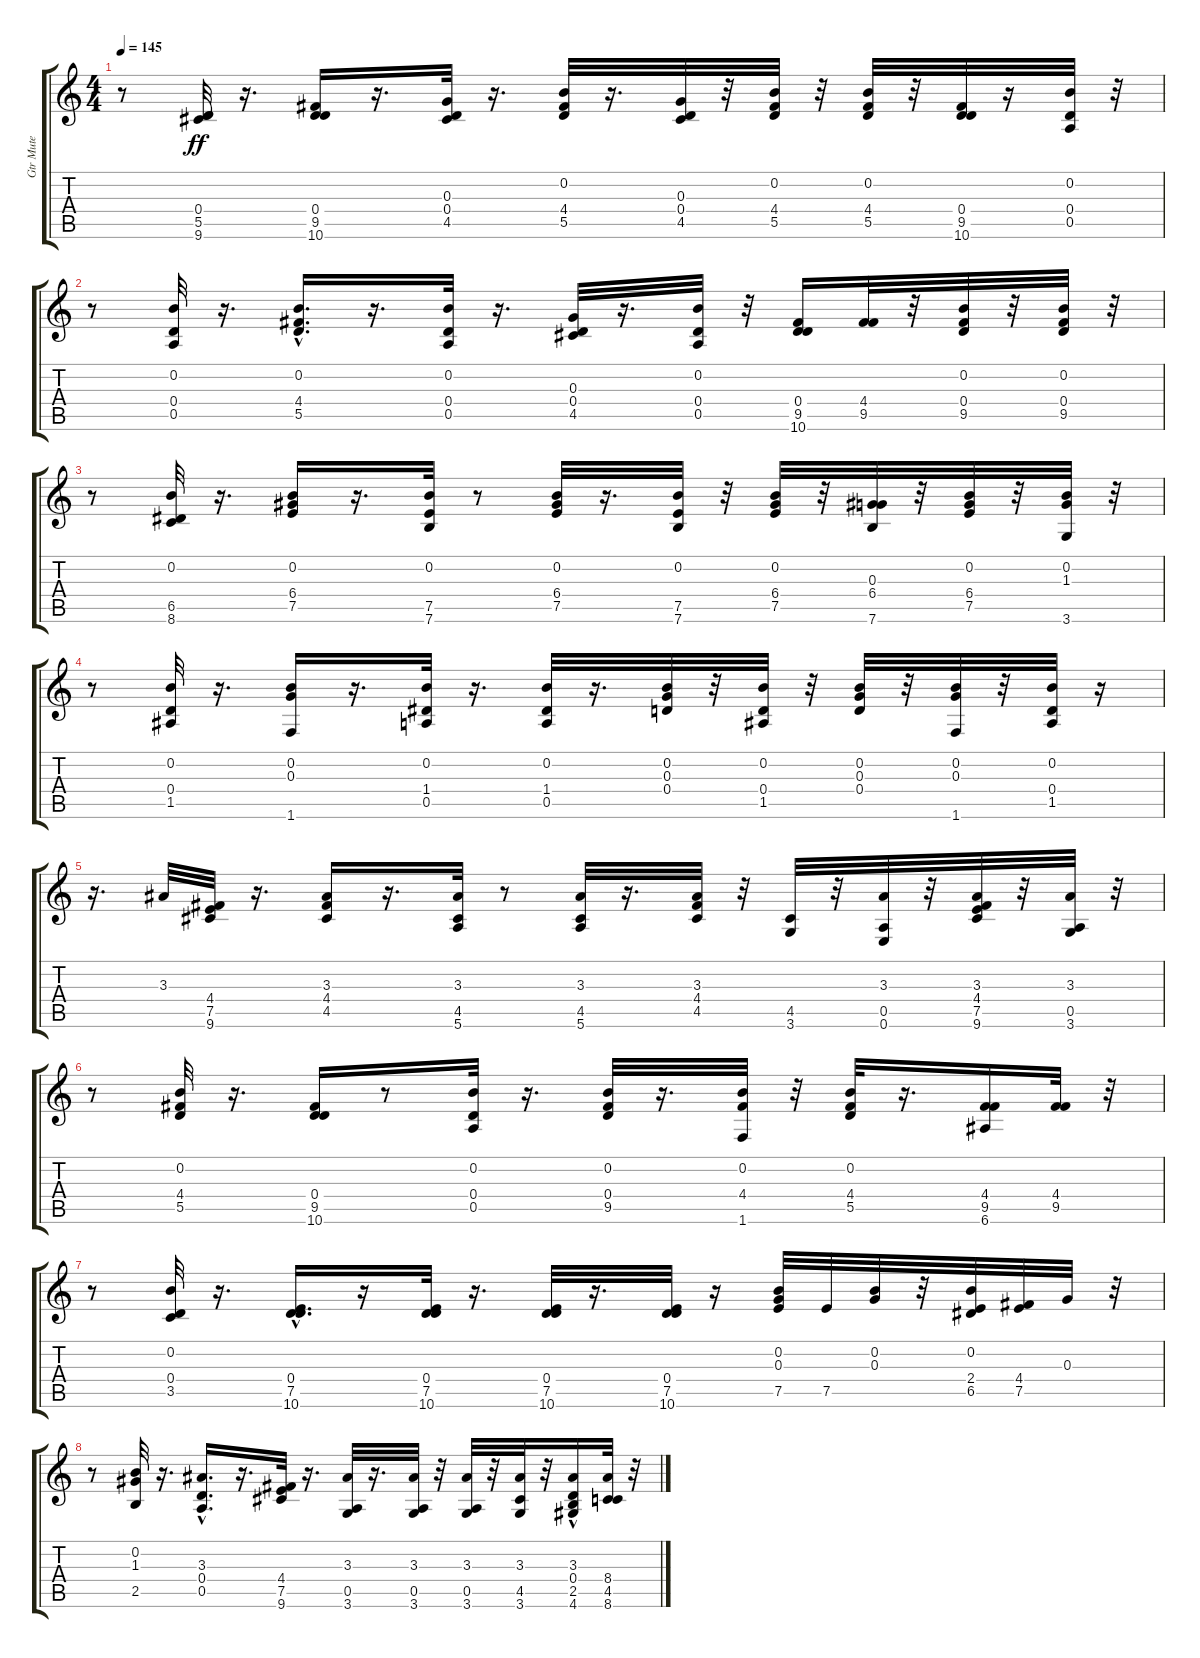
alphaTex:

\track ("Gtr Mute" "Gtr Mute") {instrument electricguitarmuted}
\staff {score tabs}
\tuning (E4 B3 G3 D3 A2 E2) {hide}
\ts (4 4)
\tempo 145
\clef g2
\ks c
r.8{dy ff} (0.4 5.5 9.6).32 r.16{d} (0.4 9.5 10.6).16 r.16{d} (0.3 0.4 4.5).32 r.16{d} (0.2 4.4 5.5).32 r.16{d} (0.3 0.4 4.5).32 r.32 (0.2 4.4 5.5).32 r.32 (0.2 4.4 5.5).32 r.32 (0.4 9.5 10.6).32 r.16 (0.2 0.4 0.5).32 r.32 |
r.8 (0.2 0.4 0.5).32 r.16{d} (0.2{hac} 4.4{hac} 5.5{hac}).16{d} r.16{d} (0.2 0.4 0.5).32 r.16{d} (0.3 0.4 4.5).32 r.16{d} (0.2 0.4 0.5).32 r.32 (0.4 9.5 10.6).16 (4.4 9.5).32 r.32 (0.2 0.4 9.5).32 r.32 (0.2 0.4 9.5).32 r.32 |
r.8 (0.2 6.5 8.6).32 r.16{d} (0.2 6.4 7.5).16 r.16{d} (0.2 7.5 7.6).32 r.8 (0.2 6.4 7.5).32 r.16{d} (0.2 7.5 7.6).32 r.32 (0.2 6.4 7.5).32 r.32 (0.3 6.4 7.6).32 r.32 (0.2 6.4 7.5).32 r.32 (0.2 1.3 3.6).32 r.32 |
r.8 (0.2 0.4 1.5).32 r.16{d} (0.2 0.3 1.6).16 r.16{d} (0.2 1.4 0.5).32 r.16{d} (0.2 1.4 0.5).32 r.16{d} (0.2 0.3 0.4).32 r.32 (0.2 0.4 1.5).32 r.32 (0.2 0.3 0.4).32 r.32 (0.2 0.3 1.6).32 r.32 (0.2 0.4 1.5).32 r.16 |
r.16{d} 3.3.32 (4.4 7.5 9.6).32 r.16{d} (3.3 4.4 4.5).16 r.16{d} (3.3 4.5 5.6).32 r.8 (3.3 4.5 5.6).32 r.16{d} (3.3 4.4 4.5).32 r.32 (4.5 3.6).32 r.32 (3.3 0.5 0.6).32 r.32 (3.3 4.4 7.5 9.6).32 r.32 (3.3 0.5 3.6).32 r.32 |
r.8 (0.2 4.4 5.5).32 r.16{d} (0.4 9.5 10.6).16 r.8 (0.2 0.4 0.5).32 r.16{d} (0.2 0.4 9.5).32 r.16{d} (0.2 4.4 1.6).32 r.32 (0.2 4.4 5.5).32 r.16{d} (4.4 9.5 6.6).16 (4.4 9.5).32 r.32 |
r.8 (0.2 0.4 3.5).32 r.16{d} (0.4{hac} 7.5 10.6{hac}).16{d} r.16 (0.4 7.5 10.6).32 r.16{d} (0.4 7.5 10.6).32 r.16{d} (0.4 7.5 10.6).32 r.16 (0.2 0.3 7.5).32 7.5.32 (0.2 0.3).32 r.32 (0.2 2.4 6.5).32 (4.4 7.5).32 0.3.32 r.32 |
r.8 (0.2 1.3 2.5).32 r.16{d} (3.3{hac} 0.4 0.5).16{d} r.16{d} (4.4 7.5 9.6).32 r.16{d} (3.3 0.5 3.6).32 r.16{d} (3.3 0.5 3.6).32 r.32 (3.3 0.5 3.6).32 r.32 (3.3 4.5 3.6).32 r.32 (3.3 0.4 2.5 4.6{hac}).16 (8.4 4.5 8.6).32 r.32
